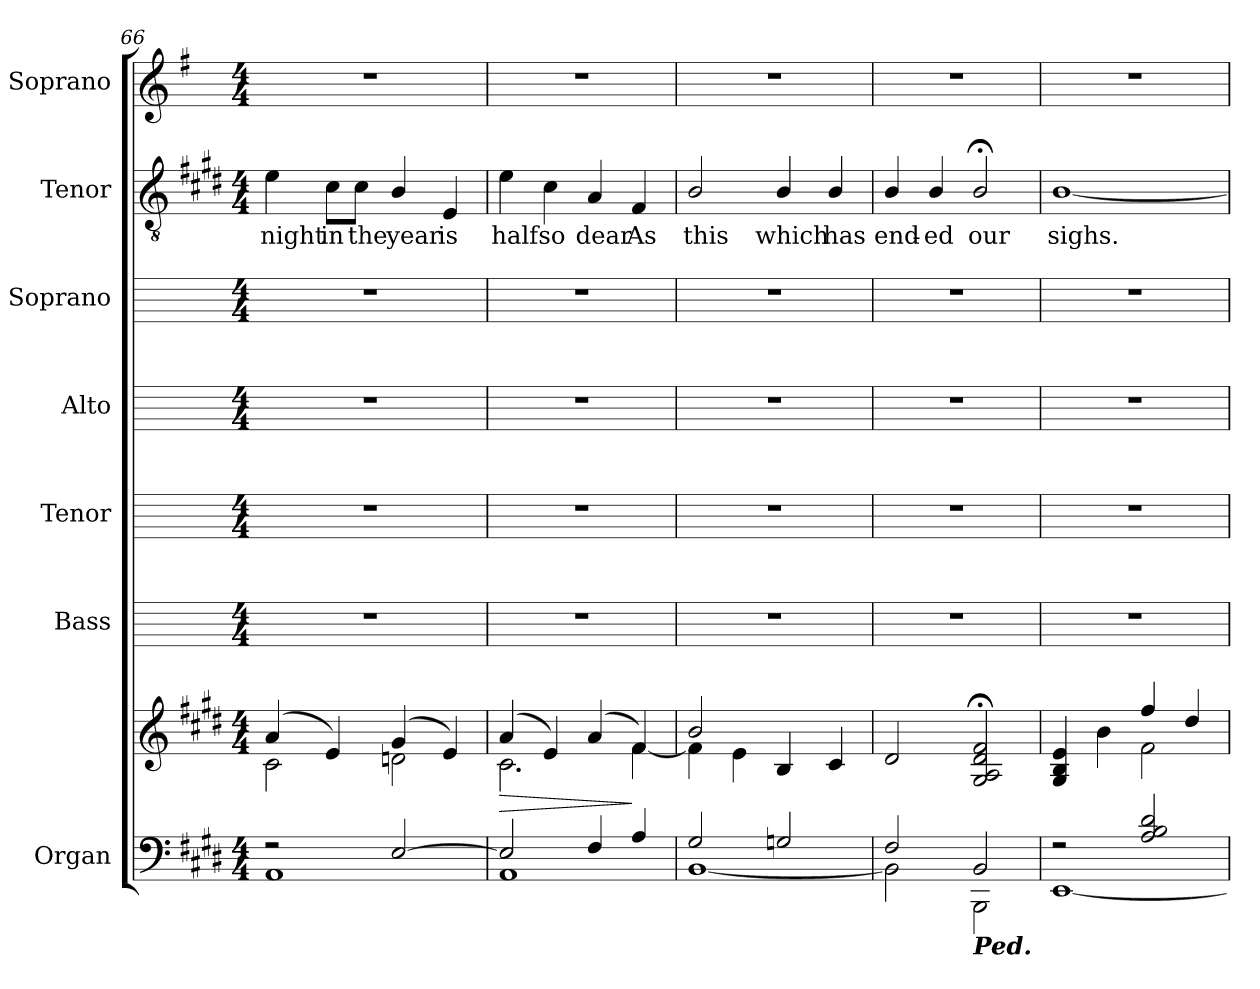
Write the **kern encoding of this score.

**kern	**kern	**dynam	**kern	**kern	**kern	**kern	**kern	**text	**kern
*part7	*part7	*part7	*part6	*part5	*part4	*part3	*part2	*part2	*part1
*staff8	*staff7	*staff7/8	*staff6	*staff5	*staff4	*staff3	*staff2	*staff2	*staff1
*I"Organ	*	*	*I"Bass	*I"Tenor	*I"Alto	*I"Soprano	*I"Tenor	*	*I"Soprano
*	*	*	*I'B	*I'T	*I'A	*I'S	*I'T	*	*I'S
!!LO:LB:g=z
*clefF4	*clefG2	*	*	*	*	*	*clefGv2	*	*clefG2
*k[f#c#g#d#]	*k[f#c#g#d#]	*	*	*	*	*	*k[f#c#g#d#]	*	*k[f#]
*E:	*E:	*	*	*	*	*	*E:	*	*G:
*M4/4	*M4/4	*	*M4/4	*M4/4	*M4/4	*M4/4	*M4/4	*	*M4/4
=66	=66	=66	=66	=66	=66	=66	=66	=66	=66
*^	*^	*	*	*	*	*	*	*	*
!	!	!	!	!	!	!	!	!	!	!LO:LY:b	!
2r	1AA\	(<4a	2c#\	.	1r	1r	1r	1r	4e	night	1r
!	!	!	!	!	!	!	!	!	!	!LO:LY:b	!
.	.	4e)	.	.	.	.	.	.	8c#\L	in	.
!	!	!	!	!	!	!	!	!	!	!LO:LY:b	!
.	.	.	.	.	.	.	.	.	8c#\J	the	.
!	!	!	!	!	!	!	!	!	!	!LO:LY:b	!
[2E/	.	(<4g#	2dn\	.	.	.	.	.	4B/	year	.
!	!	!	!	!	!	!	!	!	!	!LO:LY:b	!
.	.	4e)	.	.	.	.	.	.	4E	is	.
=67	=67	=67	=67	=67	=67	=67	=67	=67	=67	=67	=67
!	!	!	!	!LO:HP:b	!	!	!	!	!	!LO:LY:b	!
2E/]	1AA\	(<4a	2.c#\	>	1r	1r	1r	1r	4e	half	1r
!	!	!	!	!	!	!	!	!	!	!LO:LY:b	!
.	.	4e)	.	.	.	.	.	.	4c#	so	.
!	!	!	!	!	!	!	!	!	!	!LO:LY:b	!
4F#/	.	(<4a	.	.	.	.	.	.	4A	dear	.
!	!	!	!	!	!	!	!	!	!	!LO:LY:b	!
4A/	.	4f#)	[4f#\	]	.	.	.	.	4F#	As	.
=68	=68	=68	=68	=68	=68	=68	=68	=68	=68	=68	=68
!	!	!	!	!	!	!	!	!	!	!LO:LY:b	!
2G#/	[1BB\	2b	4f#\]	.	1r	1r	1r	1r	2B/	this	1r
.	.	.	4e\	.	.	.	.	.	.	.	.
!	!	!	!	!	!	!	!	!	!	!LO:LY:b	!
2Gn/	.	4B	2ryy	.	.	.	.	.	4B/	which	.
!	!	!	!	!	!	!	!	!	!	!LO:LY:b	!
.	.	4c#	.	.	.	.	.	.	4B/	has	.
=69	=69	=69	=69	=69	=69	=69	=69	=69	=69	=69	=69
!	!	!	!	!	!	!	!	!	!	!LO:LY:b	!
2F#/	2BB\]	2d#	1ryy	.	1r	1r	1r	1r	4B/	end-	1r
!	!	!	!	!	!	!	!	!	!	!LO:LY:b	!
.	.	.	.	.	.	.	.	.	4B/	-ed	.
!LO:TX:b:Bi:t=Ped.	!	!	!	!	!	!	!	!	!	!	!
!	!	!	!	!	!	!	!	!	!	!LO:LY:b	!
2BB/	2BBB\	2G#;< 2A;< 2d#;< 2f#;<	.	.	.	.	.	.	2B;</	our	.
=70	=70	=70	=70	=70	=70	=70	=70	=70	=70	=70	=70
!	!	!	!	!	!	!	!	!	!	!LO:LY:b	!
2r	[1EE\	4G# 4B 4e	2ryy	.	1r	1r	1r	1r	[1B/	sighs.	1r
.	.	4b	.	.	.	.	.	.	.	.	.
2A/ 2B/ 2d#/	.	4ff#	2f#\	.	.	.	.	.	.	.	.
.	.	4dd#	.	.	.	.	.	.	.	.	.
*v	*v	*	*	*	*	*	*	*	*	*	*
*	*v	*v	*	*	*	*	*	*	*	*
=	=	=	=	=	=	=	=	=	=
*-	*-	*-	*-	*-	*-	*-	*-	*-	*-
